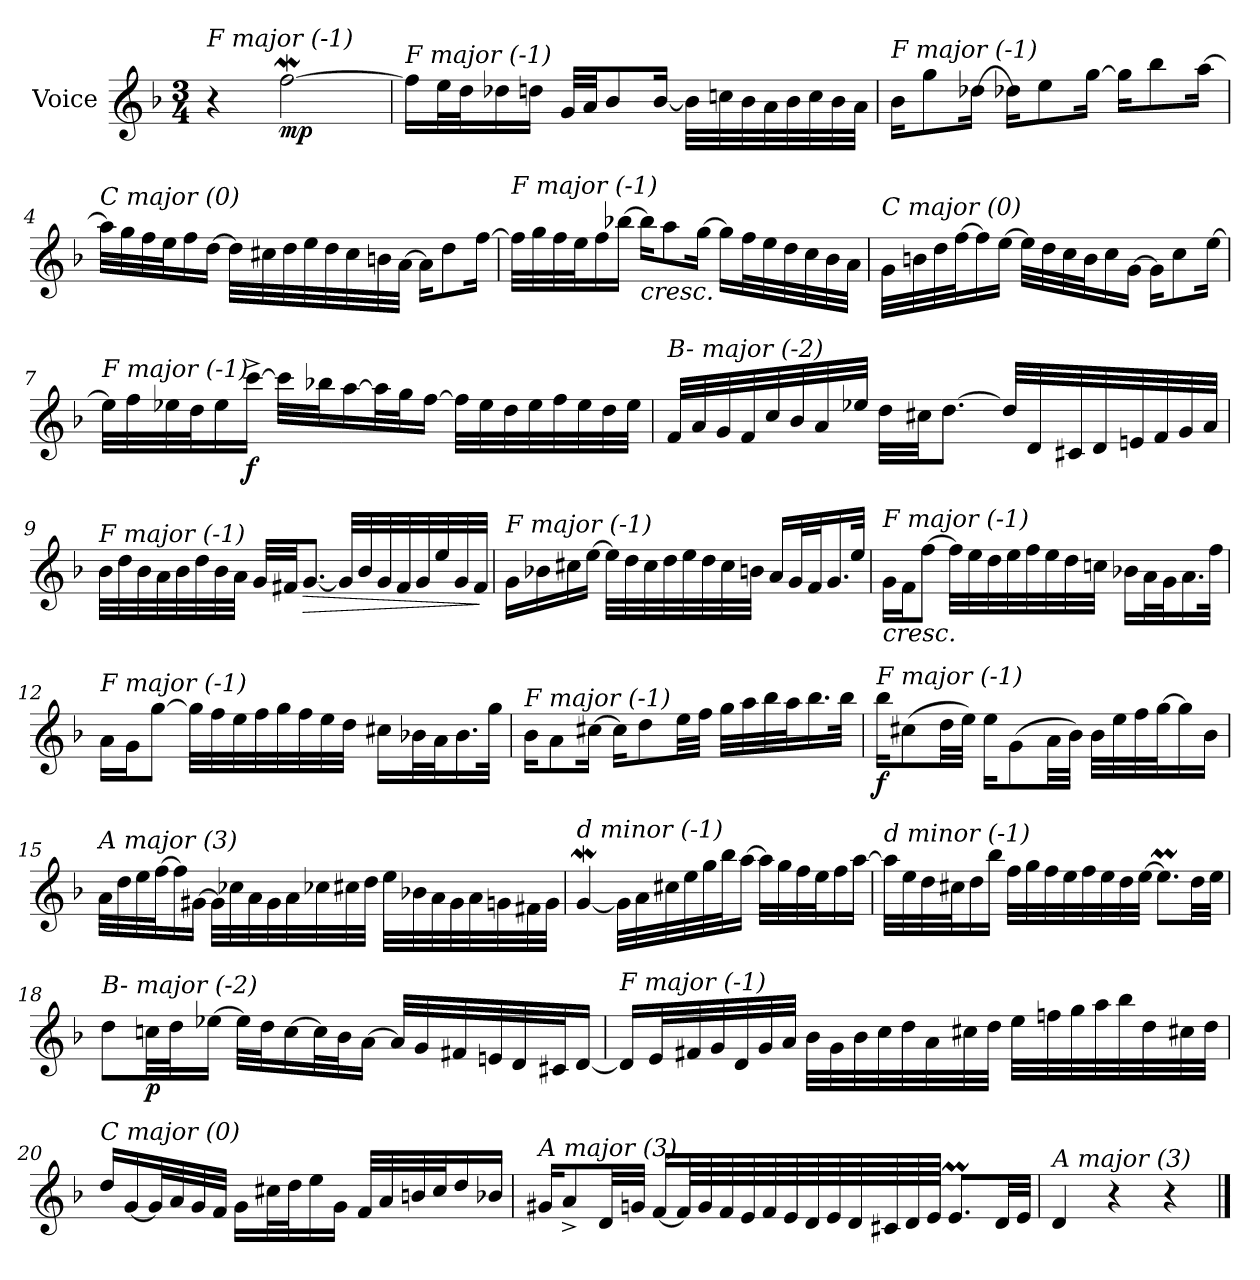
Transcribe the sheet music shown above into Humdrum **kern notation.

**kern	**dynam
*part1	*part1
*staff1	*staff1
*I"Voice	*
*I'V	*
*clefG2	*
*k[b-]	*
*M3/4	*
*MM30	*
=1	=1
!LO:TX:i:t=F major (-1)	!
4r	.
!	!LO:DY:b
[2ffw\	mp
=2	=2
!LO:TX:i:t=F major (-1)	!
16ff\LL]	.
32ee\L	.
32dd\J	.
16dd-Xi\	.
16dd\JJ	.
32g/LLL	.
32a/JJ	.
8b-/	.
[16b-/Jk	.
32b-\LLL]	.
32ccn\	.
32b-\	.
32a\	.
32b-\	.
32cc\	.
32b-\	.
32a\JJJ	.
=3	=3
!LO:TX:i:t=F major (-1)	!
16b-\KL	.
8gg\	.
[16dd-Xi\Jk	.
16dd-Xi\KL]	.
8ee\	.
[16gg\Jk	.
16gg\KL]	.
8bb-\	.
[16aa\Jk	.
!!LO:LB:g=z
=4	=4
!LO:TX:i:t=C major (0)	!
32aa\LLL]	.
32gg\	.
32ff\	.
32ee\J	.
16ff\	.
[16dd\JJ	.
32dd\LLL]	.
32cc#X\	.
32dd\	.
32ee\	.
32dd\	.
32cc#\	.
32bn\	.
[32a\JJJ	.
16a\KL]	.
8dd\	.
[16ff\Jk	.
=5	=5
!LO:TX:i:t=F major (-1)	!
32ff\LLL]	.
32gg\	.
32ff\	.
32ee\J	.
16ff\	.
[16bb-X\JJ	.
!LO:TX:b:i:t=cresc.	!
16bb-\KL]	.
8aa\	.
[16gg\Jk	.
16gg\LL]	.
32ff\L	.
32ee\	.
32dd\	.
32cc\	.
32b-\	.
32a\JJJ	.
!!LO:LB:g=z
=6	=6
!LO:TX:i:t=C major (0)	!
32g\LLL	.
32bn\	.
32dd\	.
[32ff\J	.
16ff\]	.
[16ee\JJ	.
32ee\LLL]	.
32dd\	.
32cc\	.
32b\J	.
16cc\	.
[16g\JJ	.
16g\KL]	.
8cc\	.
[16ee\Jk	.
=7	=7
!LO:TX:i:t=F major (-1)	!
32ee\LLL]	.
32ff\	.
32ee-X\	.
32dd\J	.
16ee-\	.
!	!LO:DY:b
[16ccc^\JJ	f
32ccc\LLL]	.
32bb-X\J	.
[16aa\	.
32aa\L]	.
32gg\J	.
[16ff\JJ	.
32ff\LLL]	.
32ee-\	.
32dd\	.
32ee-\	.
32ff\	.
32ee-\	.
32dd\	.
32ee-\JJJ	.
!!LO:LB:g=z
=8	=8
!LO:TX:i:t=B- major (-2)	!
32f/LLL	.
32a/	.
32g/	.
32f/	.
32cc/	.
32b-/	.
32a/	.
32ee-X/JJJ	.
32dd\LLL	.
32cc#X\JJ	.
[8.dd\J	.
32dd/LLL]	.
32d/	.
32c#X/	.
32d/	.
32en/	.
32f/	.
32g/	.
32a/JJJ	.
=9	=9
!LO:TX:i:t=F major (-1)	!
32b-\LLL	.
32dd\	.
32b-\	.
32a\	.
32b-\	.
32dd\	.
32b-\	.
32a\JJJ	.
32g/LLL	.
32f#X/JJ	.
!	!LO:HP:b
[8.g/J	>
32g/LLL]	.
32b-/	.
32g/	.
32f#/	.
32g/	.
32ee/	.
32g/	.
32f#/JJJ	.
.	]
!!LO:LB:g=z
=10	=10
!LO:TX:i:t=F major (-1)	!
16g\LL	.
16b-X\	.
16cc#X\	.
[16ee\JJ	.
32ee\LLL]	.
32dd\	.
32cc#\	.
32dd\	.
32ee\	.
32dd\	.
32cc#\	.
32bn\JJJ	.
16a/LL	.
32g/L	.
32f/J	.
16.g/	.
32ee/JJk	.
=11	=11
!LO:TX:b:i:t=cresc.	!
!LO:TX:i:t=F major (-1)	!
16g\LL	.
16f\J	.
[8ff\J	.
32ff\LLL]	.
32ee\	.
32dd\	.
32ee\	.
32ff\	.
32ee\	.
32dd\	.
32ccn\JJJ	.
16b-X\LL	.
32a\L	.
32g\J	.
16.a\	.
32ff\JJk	.
!!LO:LB:g=z
=12	=12
!LO:TX:i:t=F major (-1)	!
16a\LL	.
16g\J	.
[8gg\J	.
32gg\LLL]	.
32ff\	.
32ee\	.
32ff\	.
32gg\	.
32ff\	.
32ee\	.
32dd\JJJ	.
16cc#X\LL	.
32b-X\L	.
32a\J	.
16.b-\	.
32gg\JJk	.
=13	=13
!LO:TX:i:t=F major (-1)	!
16b-\KL	.
8a\	.
[16cc#X\Jk	.
16cc#\KL]	.
8dd\	.
32ee\LL	.
32ff\JJJ	.
32gg\LLL	.
32aa\	.
32bb-\	.
32aa\J	.
16.bb-\	.
32bb-\JJk	.
!!LO:LB:g=z
=14	=14
!LO:TX:i:t=F major (-1)	!
!	!LO:DY:b
16bb-\KL	f
(>8cc#X\	.
32dd\LL	.
32ee\JJJ)	.
16ee\KL	.
(>8g\	.
32a\LL	.
32b-\JJJ)	.
32b-\LLL	.
32ee\	.
32ff\	.
[32gg\J	.
16gg\]	.
16b-\JJ	.
=15	=15
!LO:TX:i:t=A major (3)	!
32a\LLL	.
32dd\	.
32ee\	.
[32ff\J	.
16ff\]	.
[16g#X\JJ	.
32g#\LLL]	.
32cc-Xi\	.
32a\	.
32g#\	.
32a\	.
32cc-Xi\	.
32cc#X\	.
32dd\JJJ	.
32ee\LLL	.
32b-X\	.
32a\	.
32g#\	.
32a\	.
32gn\	.
32f#X\	.
32g\JJJ	.
!!LO:LB:g=z
=16	=16
!LO:TX:i:t=d minor (-1)	!
[4gW/	.
32g\LLL]	.
32a\	.
32cc#X\	.
32ee\	.
32gg\	.
32bb-\J	.
[16aa\JJ	.
32aa\LLL]	.
32gg\	.
32ff\	.
32ee\J	.
16ff\	.
[16aa\JJ	.
=17	=17
!LO:TX:i:t=d minor (-1)	!
32aa\LLL]	.
32ee\	.
32dd\	.
32cc#X\J	.
16dd\	.
16bb-\JJ	.
32ff\LLL	.
32gg\	.
32ff\	.
32ee\	.
32ff\	.
32ee\	.
32dd\	.
[32ee\JJJ	.
8.eem\L]	.
32dd\LL	.
32ee\JJJ	.
!!LO:LB:g=z
=18	=18
!LO:TX:i:t=B- major (-2)	!
8dd\L	.
!	!LO:DY:b
32ccn\LL	p
32dd\J	.
[16ee-X\JJ	.
32ee-\LLL]	.
32dd\J	.
[16cc\	.
32cc\L]	.
32b-\J	.
[16a\JJ	.
32a/LLL]	.
32g/	.
32f#X/	.
32en/	.
32d/	.
32c#X/J	.
[16d/JJ	.
!!LO:PB:g=z
=19	=19
!LO:TX:i:t=F major (-1)	!
16d/LL]	.
32e/L	.
32f#X/	.
32g/	.
32d/	.
32g/	.
32a/JJJ	.
32b-\LLL	.
32g\	.
32b-\	.
32cc\	.
32dd\	.
32a\	.
32cc#X\	.
32dd\JJJ	.
32ee\LLL	.
32ffn\	.
32gg\	.
32aa\	.
32bb-\	.
32dd\	.
32cc#X\	.
32dd\JJJ	.
!!LO:LB:g=z
=20	=20
!LO:TX:i:t=C major (0)	!
16dd/LL	.
[16g/	.
32g/L]	.
32a/	.
32g/	.
32f/JJJ	.
16g\LL	.
32cc#X\L	.
32dd\J	.
16ee\	.
16g\JJ	.
32f/LLL	.
32a/	.
32bn/	.
32cc#/J	.
16dd/	.
16b-X/JJ	.
=21	=21
!LO:TX:i:t=A major (3)	!
16g#X/KL	.
8a^/	.
32d/LL	.
32gn/JJJ	.
[16f/LL	.
64f/LL]	.
64g/	.
64f/	.
64e/	.
64f/	.
64e/	.
64d/	.
64e/	.
64d/	.
64c#X/	.
64d/	.
64e/JJJJ	.
8.em/L	.
32d/LL	.
32e/JJJ	.
!!LO:LB:g=z
=22	=22
!LO:TX:i:t=A major (3)	!
4d/	.
4r	.
4r	.
==	==
*-	*-
